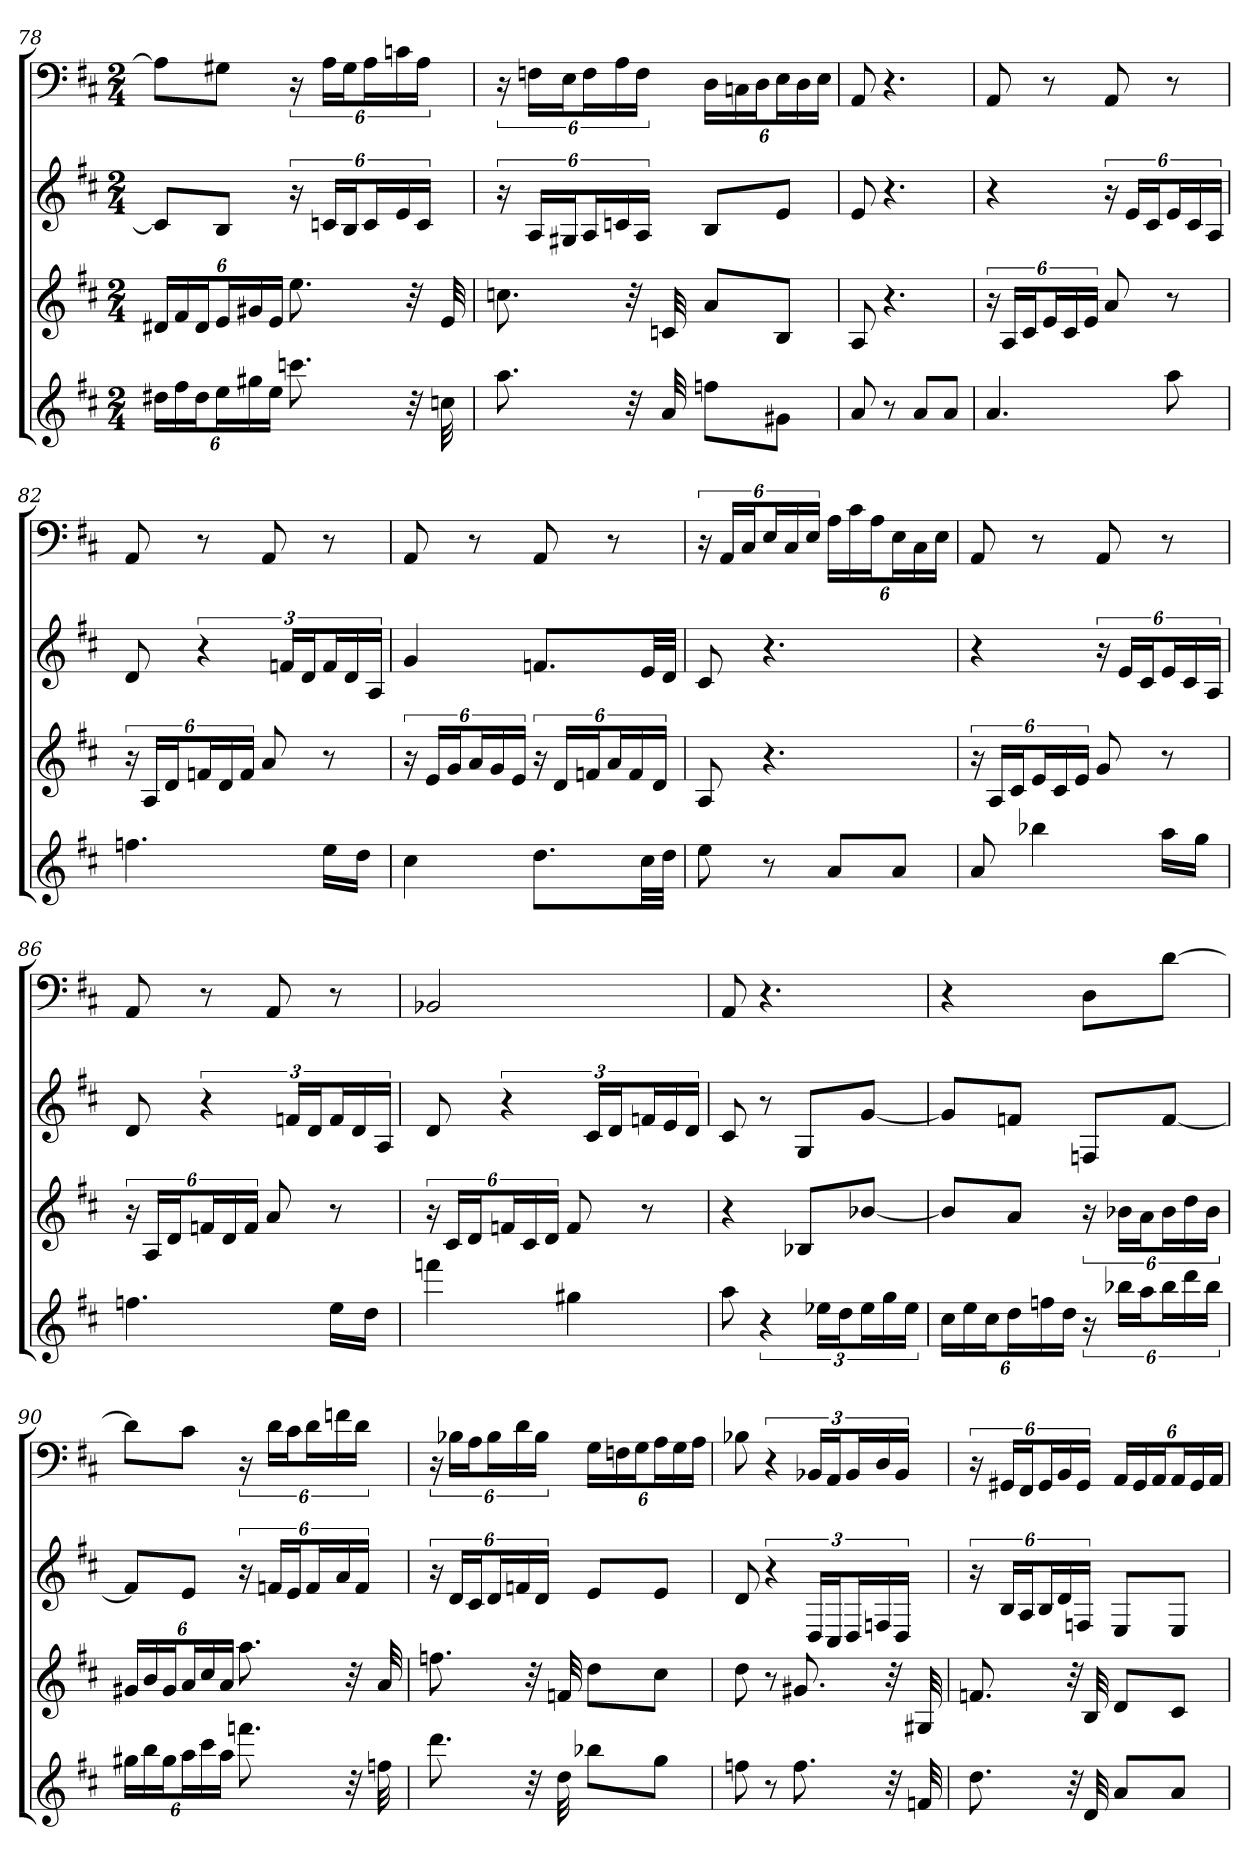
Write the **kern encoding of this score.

**kern	**kern	**kern	**kern
*part4	*part3	*part2	*part1
*staff4	*staff3	*staff2	*staff1
*k[f#c#]	*k[f#c#]	*k[f#c#]	*k[f#c#]
*D:	*D:	*D:	*D:
*M2/4	*M2/4	*M2/4	*M2/4
=78	=78	=78	=78
24dd#XLL	24d#XLL	8cL]	8AL]
24ff#	24f#	.	.
24dd#J	24d#J	.	.
24eeL	24eL	8BJ	8G#XJ
24gg#X	24g#X	.	.
24eeJJ	24eJJ	.	.
8.cccn	8.ee	24r	24r
.	.	24cnLL	24ALL
.	.	24BJ	24G#J
.	.	24cL	24AL
.	.	24e	24cn
32r	32r	.	.
.	.	24cJJ	24AJJ
32ccn	32e	.	.
=79	=79	=79	=79
8.aa	8.ccn	24r	24r
.	.	24ALL	24FnLL
.	.	24G#XJ	24EJ
.	.	24AL	24FL
.	.	24cn	24A
32r	32r	.	.
.	.	24AJJ	24FJJ
32a	32cn	.	.
8ffnL	8aL	8BL	24DLL
.	.	.	24Cn
.	.	.	24DJ
8g#XJ	8BJ	8eJ	24EL
.	.	.	24D
.	.	.	24EJJ
=80	=80	=80	=80
8a	8A	8e	8AA
8r	4.r	4.r	4.r
8aL	.	.	.
8aJ	.	.	.
=81	=81	=81	=81
4.a	24r	4r	8AA
.	24ALL	.	.
.	24c#J	.	.
.	24eL	.	8r
.	24c#	.	.
.	24eJJ	.	.
.	8a	24r	8AA
.	.	24eLL	.
.	.	24c#J	.
8aa	8r	24eL	8r
.	.	24c#	.
.	.	24AJJ	.
=82	=82	=82	=82
4.ffn	24r	8d	8AA
.	24ALL	.	.
.	24dJ	.	.
.	24fnL	6r	8r
.	24d	.	.
.	24fJJ	.	.
.	8a	.	8AA
.	.	24fnLL	.
.	.	24dJ	.
16eeLL	8r	24fL	8r
.	.	24d	.
16ddJJ	.	.	.
.	.	24AJJ	.
=83	=83	=83	=83
4cc#	24r	4g	8AA
.	24eLL	.	.
.	24gJ	.	.
.	24aL	.	8r
.	24g	.	.
.	24eJJ	.	.
8.ddL	24r	8.fnL	8AA
.	24dLL	.	.
.	24fnJ	.	.
.	24aL	.	8r
.	24f	.	.
32cc#LL	.	32eLL	.
.	24dJJ	.	.
32ddJJJ	.	32dJJJ	.
=84	=84	=84	=84
8ee	8A	8c#	24r
.	.	.	24AALL
.	.	.	24C#J
8r	4.r	4.r	24EL
.	.	.	24C#
.	.	.	24EJJ
8aL	.	.	24ALL
.	.	.	24c#
.	.	.	24AJ
8aJ	.	.	24EL
.	.	.	24C#
.	.	.	24EJJ
=85	=85	=85	=85
8a	24r	4r	8AA
.	24ALL	.	.
.	24c#J	.	.
4bb-X	24eL	.	8r
.	24c#	.	.
.	24eJJ	.	.
.	8g	24r	8AA
.	.	24eLL	.
.	.	24c#J	.
16aaLL	8r	24eL	8r
.	.	24c#	.
16ggJJ	.	.	.
.	.	24AJJ	.
=86	=86	=86	=86
4.ffn	24r	8d	8AA
.	24ALL	.	.
.	24dJ	.	.
.	24fnL	6r	8r
.	24d	.	.
.	24fJJ	.	.
.	8a	.	8AA
.	.	24fnLL	.
.	.	24dJ	.
16eeLL	8r	24fL	8r
.	.	24d	.
16ddJJ	.	.	.
.	.	24AJJ	.
=87	=87	=87	=87
4fffn	24r	8d	2BB-X
.	24c#LL	.	.
.	24dJ	.	.
.	24fnL	6r	.
.	24c#	.	.
.	24dJJ	.	.
4gg#X	8f	.	.
.	.	24c#LL	.
.	.	24dJ	.
.	8r	24fnL	.
.	.	24e	.
.	.	24dJJ	.
=88	=88	=88	=88
8aa	4r	8c#	8AA
6r	.	8r	4.r
.	8B-XL	8GL	.
24ee-XLL	.	.	.
24ddJ	.	.	.
24ee-L	[8b-XJ	[8gJ	.
24gg	.	.	.
24ee-JJ	.	.	.
=89	=89	=89	=89
24cc#LL	8b-L]	8gL]	4r
24ee	.	.	.
24cc#J	.	.	.
24ddL	8aJ	8fnJ	.
24ffn	.	.	.
24ddJJ	.	.	.
24r	24r	8FnL	8DL
24bb-XLL	24b-XLL	.	.
24aaJ	24aJ	.	.
24bb-L	24b-L	[8fJ	[8dJ
24ddd	24dd	.	.
24bb-JJ	24b-JJ	.	.
=90	=90	=90	=90
24gg#XLL	24g#XLL	8fL]	8dL]
24bb	24b	.	.
24gg#J	24g#J	.	.
24aaL	24aL	8eJ	8c#J
24ccc#	24cc#	.	.
24aaJJ	24aJJ	.	.
8.fffn	8.aa	24r	24r
.	.	24fnLL	24dLL
.	.	24eJ	24c#J
.	.	24fL	24dL
.	.	24a	24fn
32r	32r	.	.
.	.	24fJJ	24dJJ
32ffn	32a	.	.
=91	=91	=91	=91
8.ddd	8.ffn	24r	24r
.	.	24dLL	24B-XLL
.	.	24c#J	24AJ
.	.	24dL	24B-L
.	.	24fn	24d
32r	32r	.	.
.	.	24dJJ	24B-JJ
32dd	32fn	.	.
8bb-XL	8ddL	8eL	24GLL
.	.	.	24Fn
.	.	.	24GJ
8ggJ	8cc#J	8eJ	24AL
.	.	.	24G
.	.	.	24AJJ
=92	=92	=92	=92
8ffn	8dd	8d	8B-X
8r	8r	6r	6r
8.ff	8.g#X	.	.
.	.	24DLL	24BB-XLL
.	.	24C#J	24AAJ
.	.	24DL	24BB-L
.	.	24Fn	24D
32r	32r	.	.
.	.	24DJJ	24BB-JJ
32fn	32G#X	.	.
=93	=93	=93	=93
8.dd	8.fn	24r	24r
.	.	24BLL	24GG#XLL
.	.	24AJ	24FF#J
.	.	24BL	24GG#L
.	.	24d	24BB
32r	32r	.	.
.	.	24FnJJ	24GG#JJ
32d	32B	.	.
8aL	8dL	8EL	24AALL
.	.	.	24GG#
.	.	.	24AAJ
8aJ	8c#J	8EJ	24AAL
.	.	.	24GG#
.	.	.	24AAJJ
=	=	=	=
*-	*-	*-	*-
